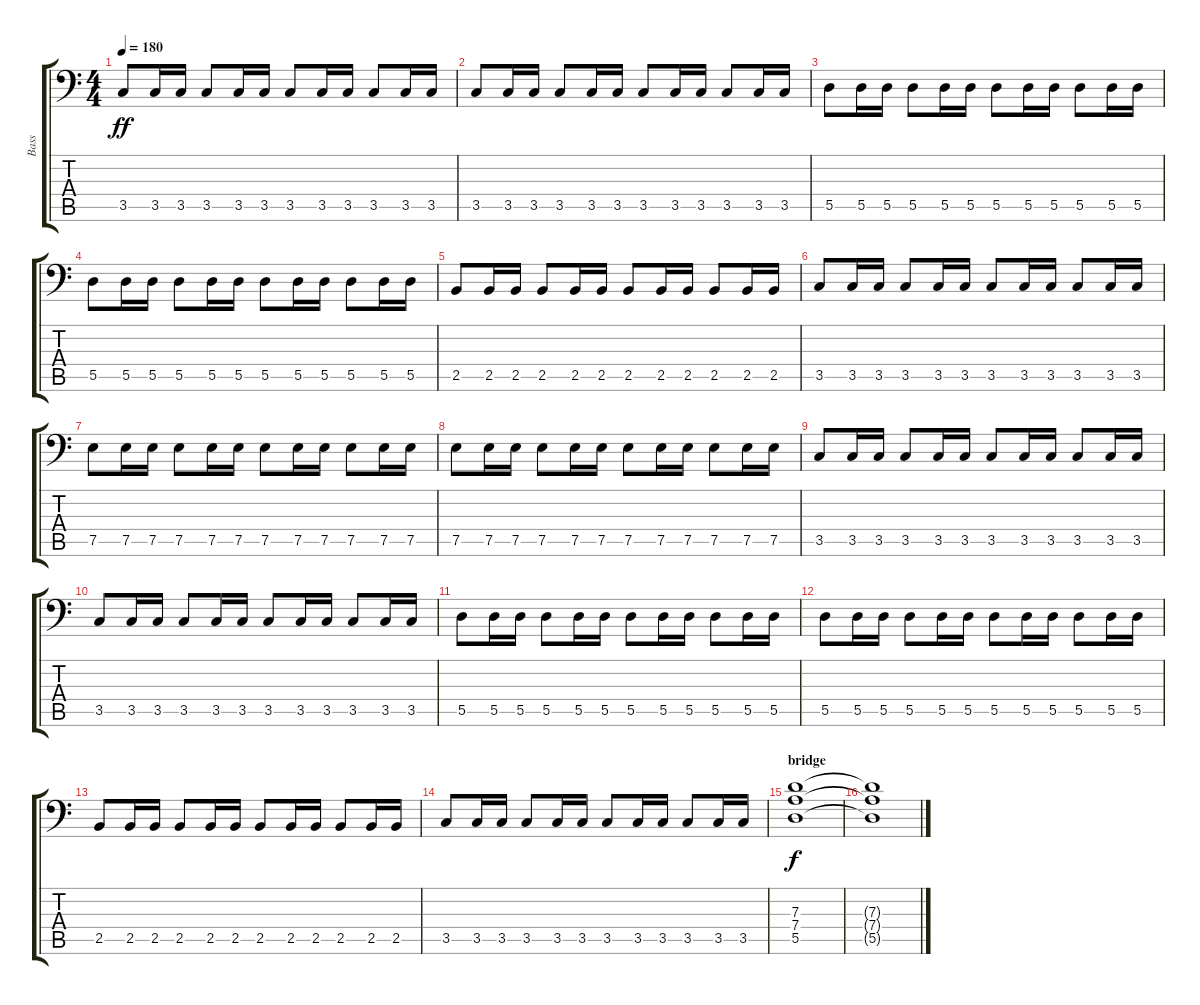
\track ("Bass" "Bass") {instrument electricbassfinger}
\staff {score tabs}
\tuning (E3 B2 G2 D2 A1 E1) {hide}
\ts (4 4)
\tempo 180
\clef f4
\ks c
3.5.8{dy ff} 3.5.16 3.5.16 3.5.8 3.5.16 3.5.16 3.5.8 3.5.16 3.5.16 3.5.8 3.5.16 3.5.16 |
3.5.8 3.5.16 3.5.16 3.5.8 3.5.16 3.5.16 3.5.8 3.5.16 3.5.16 3.5.8 3.5.16 3.5.16 |
5.5.8 5.5.16 5.5.16 5.5.8 5.5.16 5.5.16 5.5.8 5.5.16 5.5.16 5.5.8 5.5.16 5.5.16 |
5.5.8 5.5.16 5.5.16 5.5.8 5.5.16 5.5.16 5.5.8 5.5.16 5.5.16 5.5.8 5.5.16 5.5.16 |
2.5.8 2.5.16 2.5.16 2.5.8 2.5.16 2.5.16 2.5.8 2.5.16 2.5.16 2.5.8 2.5.16 2.5.16 |
3.5.8 3.5.16 3.5.16 3.5.8 3.5.16 3.5.16 3.5.8 3.5.16 3.5.16 3.5.8 3.5.16 3.5.16 |
7.5.8 7.5.16 7.5.16 7.5.8 7.5.16 7.5.16 7.5.8 7.5.16 7.5.16 7.5.8 7.5.16 7.5.16 |
7.5.8 7.5.16 7.5.16 7.5.8 7.5.16 7.5.16 7.5.8 7.5.16 7.5.16 7.5.8 7.5.16 7.5.16 |
3.5.8 3.5.16 3.5.16 3.5.8 3.5.16 3.5.16 3.5.8 3.5.16 3.5.16 3.5.8 3.5.16 3.5.16 |
3.5.8 3.5.16 3.5.16 3.5.8 3.5.16 3.5.16 3.5.8 3.5.16 3.5.16 3.5.8 3.5.16 3.5.16 |
5.5.8 5.5.16 5.5.16 5.5.8 5.5.16 5.5.16 5.5.8 5.5.16 5.5.16 5.5.8 5.5.16 5.5.16 |
5.5.8 5.5.16 5.5.16 5.5.8 5.5.16 5.5.16 5.5.8 5.5.16 5.5.16 5.5.8 5.5.16 5.5.16 |
2.5.8 2.5.16 2.5.16 2.5.8 2.5.16 2.5.16 2.5.8 2.5.16 2.5.16 2.5.8 2.5.16 2.5.16 |
3.5.8 3.5.16 3.5.16 3.5.8 3.5.16 3.5.16 3.5.8 3.5.16 3.5.16 3.5.8 3.5.16 3.5.16 |
\section ("" "bridge")
(7.3 7.4 5.5).1{dy f} |
(7.3{t} 7.4{t} 5.5{t}).1
